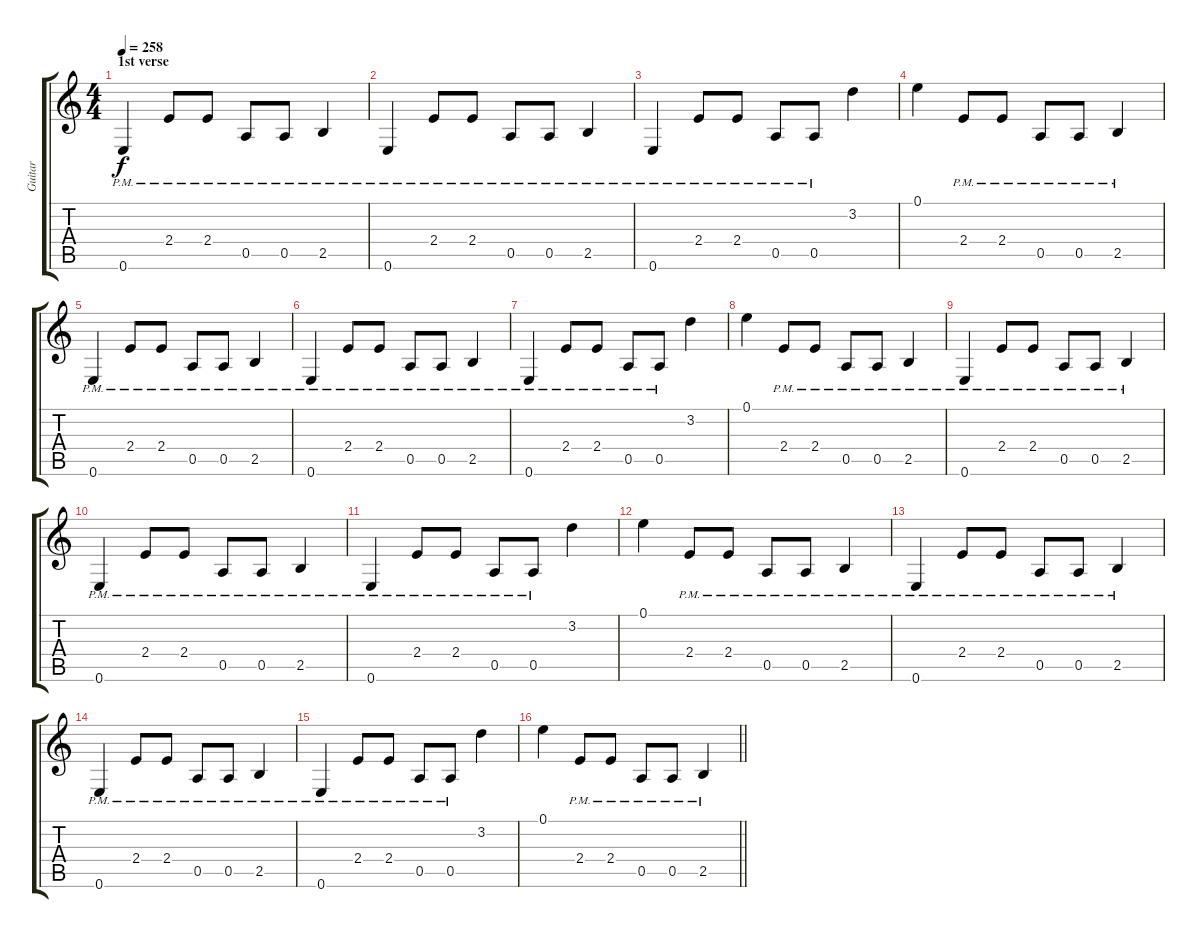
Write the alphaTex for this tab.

\track ("Guitar" "Guitar") {instrument distortionguitar}
\staff {score tabs}
\tuning (E4 B3 G3 D3 A2 E2) {hide}
\ts (4 4)
\section ("" "1st verse")
\tempo 258
\clef g2
\ks c
0.6{pm}.4{dy f} 2.4{pm}.8 2.4{pm}.8 0.5{pm}.8 0.5{pm}.8 2.5{pm}.4 |
0.6{pm}.4 2.4{pm}.8 2.4{pm}.8 0.5{pm}.8 0.5{pm}.8 2.5{pm}.4 |
0.6{pm}.4 2.4{pm}.8 2.4{pm}.8 0.5{pm}.8 0.5{pm}.8 3.2.4 |
0.1.4 2.4{pm}.8 2.4{pm}.8 0.5{pm}.8 0.5{pm}.8 2.5{pm}.4 |
0.6{pm}.4 2.4{pm}.8 2.4{pm}.8 0.5{pm}.8 0.5{pm}.8 2.5{pm}.4 |
0.6{pm}.4 2.4{pm}.8 2.4{pm}.8 0.5{pm}.8 0.5{pm}.8 2.5{pm}.4 |
0.6{pm}.4 2.4{pm}.8 2.4{pm}.8 0.5{pm}.8 0.5{pm}.8 3.2.4 |
0.1.4 2.4{pm}.8 2.4{pm}.8 0.5{pm}.8 0.5{pm}.8 2.5{pm}.4 |
0.6{pm}.4 2.4{pm}.8 2.4{pm}.8 0.5{pm}.8 0.5{pm}.8 2.5{pm}.4 |
0.6{pm}.4 2.4{pm}.8 2.4{pm}.8 0.5{pm}.8 0.5{pm}.8 2.5{pm}.4 |
0.6{pm}.4 2.4{pm}.8 2.4{pm}.8 0.5{pm}.8 0.5{pm}.8 3.2.4 |
0.1.4 2.4{pm}.8 2.4{pm}.8 0.5{pm}.8 0.5{pm}.8 2.5{pm}.4 |
0.6{pm}.4 2.4{pm}.8 2.4{pm}.8 0.5{pm}.8 0.5{pm}.8 2.5{pm}.4 |
0.6{pm}.4 2.4{pm}.8 2.4{pm}.8 0.5{pm}.8 0.5{pm}.8 2.5{pm}.4 |
0.6{pm}.4 2.4{pm}.8 2.4{pm}.8 0.5{pm}.8 0.5{pm}.8 3.2.4 |
\barLineRight lightlight
0.1.4 2.4{pm}.8 2.4{pm}.8 0.5{pm}.8 0.5{pm}.8 2.5{pm}.4
